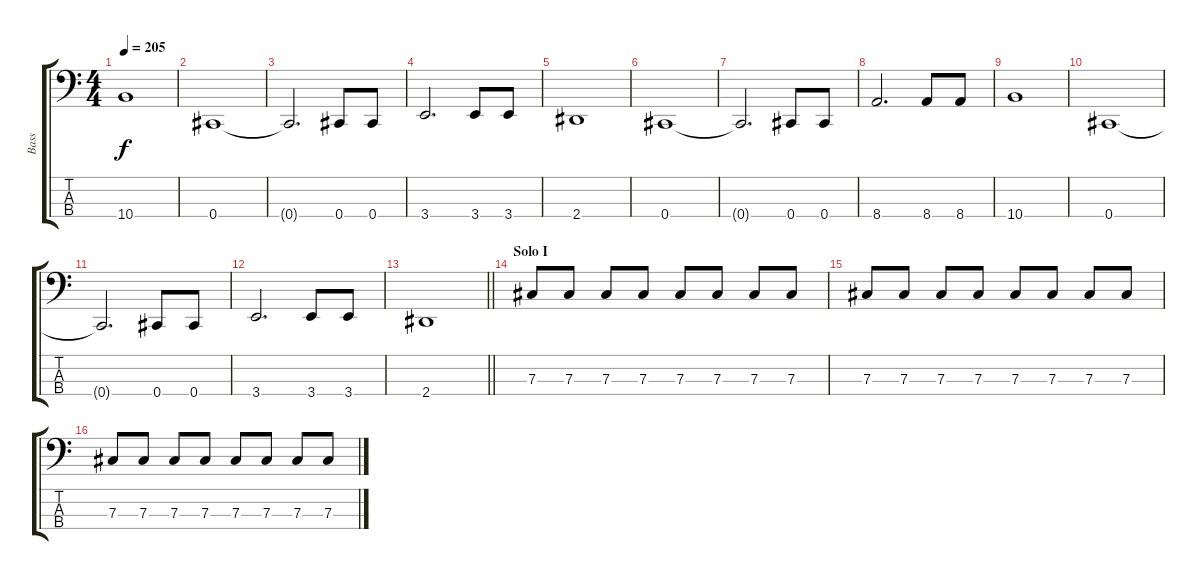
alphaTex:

\track ("Bass" "Bass") {instrument electricbassfinger}
\staff {score tabs}
\tuning (E2 B1 Gb1 Db1) {hide}
\ts (4 4)
\tempo 205
\clef f4
\ks c
10.4.1{dy f} |
0.4.1 |
0.4{t}.2{d} 0.4.8 0.4.8 |
3.4.2{d} 3.4.8 3.4.8 |
2.4.1 |
0.4.1 |
0.4{t}.2{d} 0.4.8 0.4.8 |
8.4.2{d} 8.4.8 8.4.8 |
10.4.1 |
0.4.1 |
0.4{t}.2{d} 0.4.8 0.4.8 |
3.4.2{d} 3.4.8 3.4.8 |
\barLineRight lightlight
2.4.1 |
\section ("" "Solo I")
7.3.8 7.3.8 7.3.8 7.3.8 7.3.8 7.3.8 7.3.8 7.3.8 |
7.3.8 7.3.8 7.3.8 7.3.8 7.3.8 7.3.8 7.3.8 7.3.8 |
7.3.8 7.3.8 7.3.8 7.3.8 7.3.8 7.3.8 7.3.8 7.3.8
